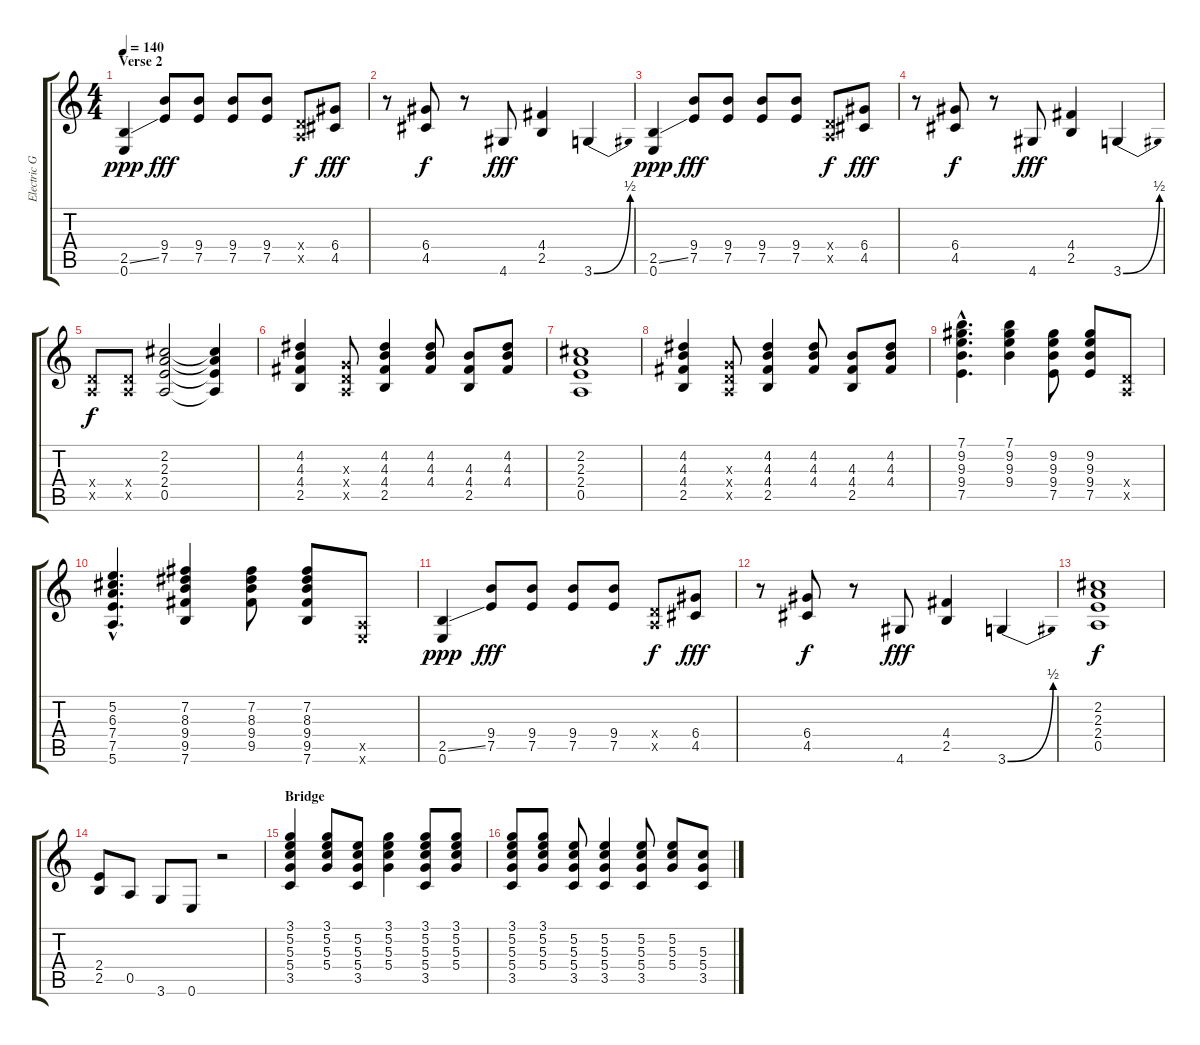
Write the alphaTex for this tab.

\track ("Electric Guitar Left" "Electric G") {instrument distortionguitar}
\staff {score tabs}
\tuning (E4 B3 G3 D3 A2 E2) {hide}
\ts (4 4)
\section ("" "Verse 2")
\tempo 140
\clef g2
\ks c
(2.5{ss} 0.6).4{dy ppp} (9.4 7.5).8{dy fff} (9.4 7.5).8 (9.4 7.5).8 (9.4 7.5).8 (0.4{x} 0.5{x}).8{dy f} (6.4 4.5).8{dy fff} |
r.8 (6.4 4.5).8{dy f} r.8 4.6.8{dy fff} (4.4 2.5).4 3.6{be (bend 0 0 60 2)}.4 |
(2.5{ss} 0.6).4{dy ppp} (9.4 7.5).8{dy fff} (9.4 7.5).8 (9.4 7.5).8 (9.4 7.5).8 (0.4{x} 0.5{x}).8{dy f} (6.4 4.5).8{dy fff} |
r.8 (6.4 4.5).8{dy f} r.8 4.6.8{dy fff} (4.4 2.5).4 3.6{be (bend 0 0 60 2)}.4 |
(0.4{x} 0.5{x}).8{dy f} (0.4{x} 0.5{x}).8 (2.2 2.3 2.4 0.5).2 (2.2{t} 2.3{t} 2.4{t} 0.5{t}).4 |
(4.2 4.3 4.4 2.5).4 (0.3{x} 0.4{x} 0.5{x}).8 (4.2 4.3 4.4 2.5).4 (4.2 4.3 4.4).8 (4.3 4.4 2.5).8 (4.2 4.3 4.4).8 |
(2.2 2.3 2.4 0.5).1 |
(4.2 4.3 4.4 2.5).4 (0.3{x} 0.4{x} 0.5{x}).8 (4.2 4.3 4.4 2.5).4 (4.2 4.3 4.4).8 (4.3 4.4 2.5).8 (4.2 4.3 4.4).8 |
(7.1{hac} 9.2{hac} 9.3{hac} 9.4{hac} 7.5{hac}).4{d} (7.1 9.2 9.3 9.4).4 (9.2 9.3 9.4 7.5).8 (9.2 9.3 9.4 7.5).8 (0.4{x} 0.5{x}).8 |
(5.2{hac} 6.3{hac} 7.4{hac} 7.5{hac} 5.6{hac}).4{d} (7.2 8.3 9.4 9.5 7.6).4 (7.2 8.3 9.4 9.5).8 (7.2 8.3 9.4 9.5 7.6).8 (0.5{x} 0.6{x}).8 |
(2.5{ss} 0.6).4{dy ppp} (9.4 7.5).8{dy fff} (9.4 7.5).8 (9.4 7.5).8 (9.4 7.5).8 (0.4{x} 0.5{x}).8{dy f} (6.4 4.5).8{dy fff} |
r.8 (6.4 4.5).8{dy f} r.8 4.6.8{dy fff} (4.4 2.5).4 3.6{be (bend 0 0 60 2)}.4 |
(2.2 2.3 2.4 0.5).1{dy f} |
(2.4 2.5).8 0.5.8 3.6.8 0.6.8 r.2 |
\section ("" "Bridge ")
(3.1 5.2 5.3 5.4 3.5).4 (3.1 5.2 5.3 5.4).8 (5.2 5.3 5.4 3.5).8 (3.1 5.2 5.3 5.4).4 (3.1 5.2 5.3 5.4 3.5).8 (3.1 5.2 5.3 5.4).8 |
(3.1 5.2 5.3 5.4 3.5).8 (3.1 5.2 5.3 5.4).8 (5.2 5.3 5.4 3.5).8 (5.2 5.3 5.4 3.5).4 (5.2 5.3 5.4 3.5).8 (5.2 5.3 5.4).8 (5.3 5.4 3.5).8
